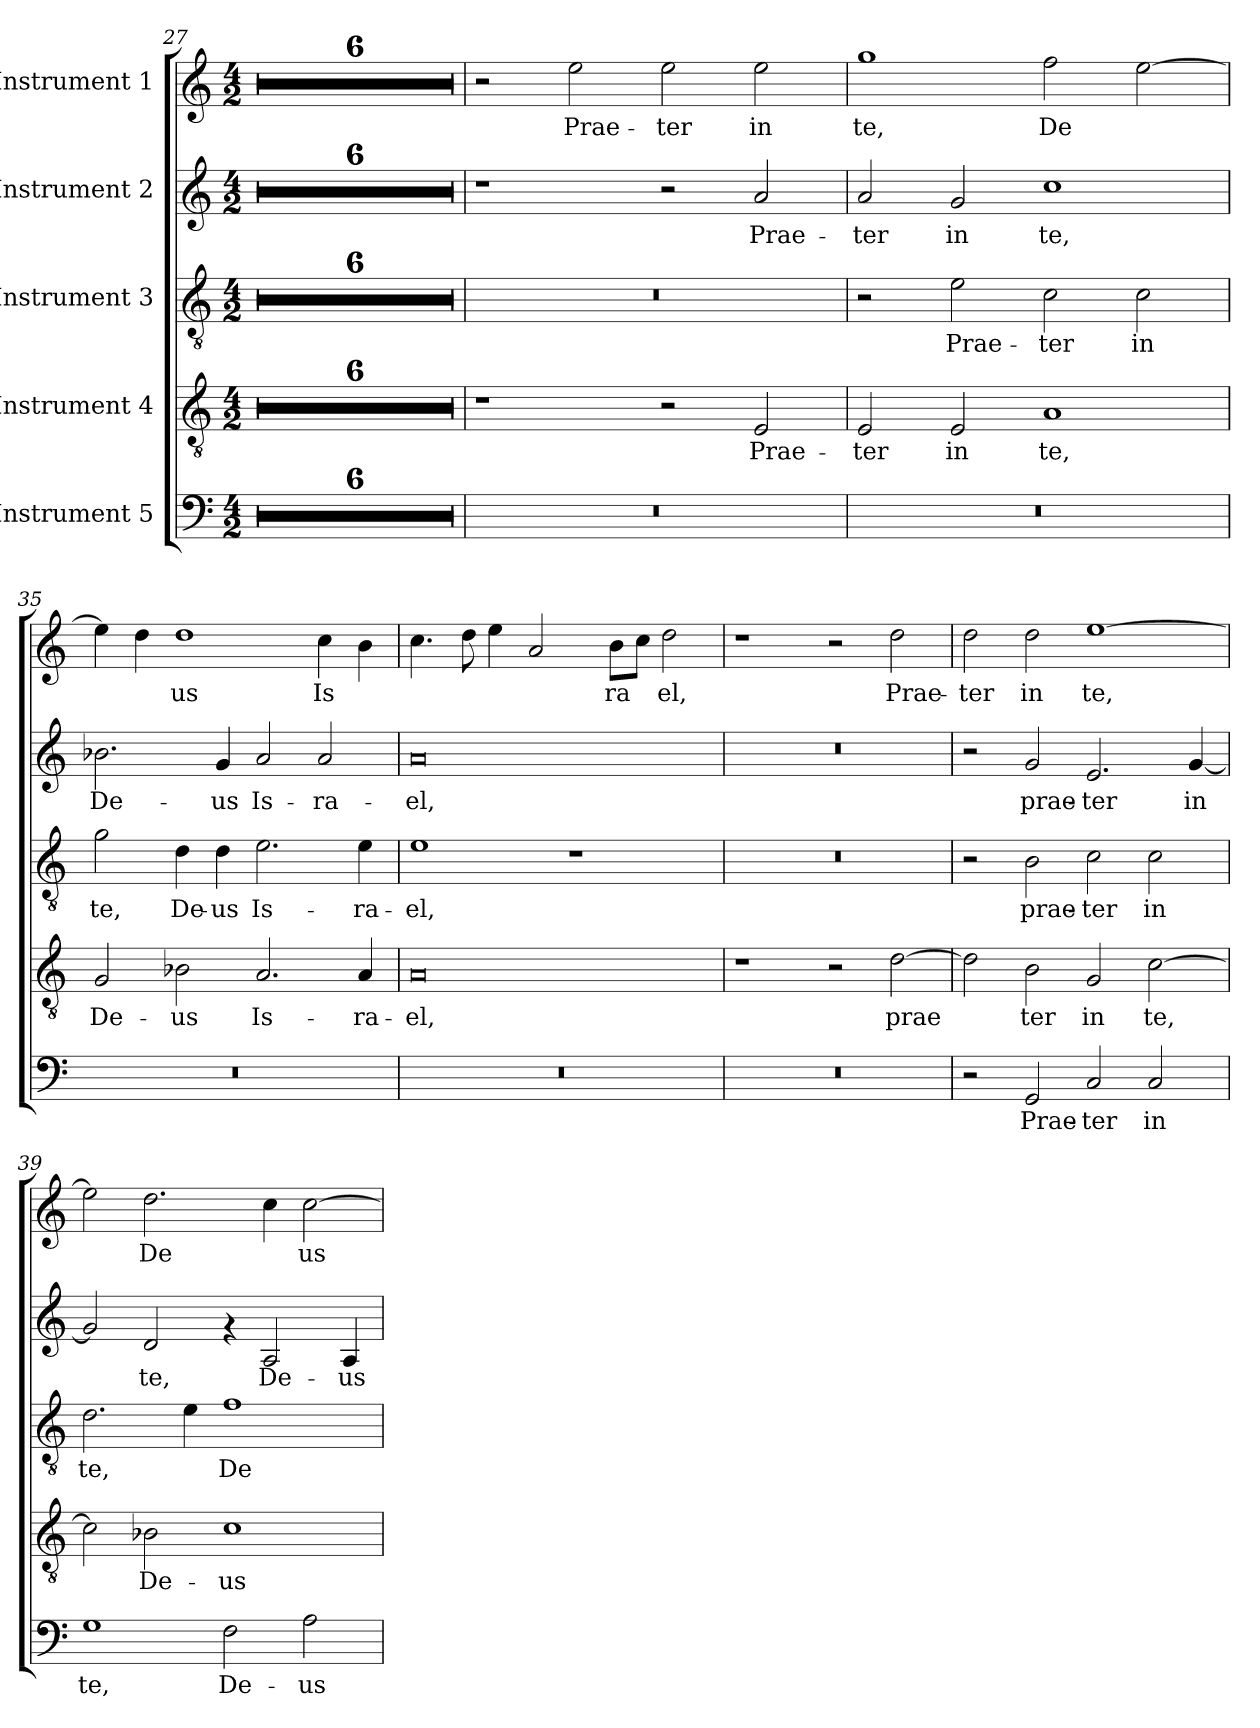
**kern	**text	**kern	**text	**kern	**text	**kern	**text	**kern	**text
*part5	*part5	*part4	*part4	*part3	*part3	*part2	*part2	*part1	*part1
*staff5	*staff5	*staff4	*staff4	*staff3	*staff3	*staff2	*staff2	*staff1	*staff1
*I"Instrument 5	*	*I"Instrument 4	*	*I"Instrument 3	*	*I"Instrument 2	*	*I"Instrument 1	*
*clefF4	*	*clefGv2	*	*clefGv2	*	*clefG2	*	*clefG2	*
*k[]	*	*k[]	*	*k[]	*	*k[]	*	*k[]	*
*C:	*	*C:	*	*C:	*	*C:	*	*C:	*
*M4/2	*	*M4/2	*	*M4/2	*	*M4/2	*	*M4/2	*
=27	=27	=27	=27	=27	=27	=27	=27	=27	=27
0r	.	0r	.	0r	.	0r	.	0r	.
=28	=28	=28	=28	=28	=28	=28	=28	=28	=28
0r	.	0r	.	0r	.	0r	.	0r	.
=29	=29	=29	=29	=29	=29	=29	=29	=29	=29
0r	.	0r	.	0r	.	0r	.	0r	.
=30	=30	=30	=30	=30	=30	=30	=30	=30	=30
0r	.	0r	.	0r	.	0r	.	0r	.
=31	=31	=31	=31	=31	=31	=31	=31	=31	=31
0r	.	0r	.	0r	.	0r	.	0r	.
=32	=32	=32	=32	=32	=32	=32	=32	=32	=32
0r	.	0r	.	0r	.	0r	.	0r	.
=33	=33	=33	=33	=33	=33	=33	=33	=33	=33
0r	.	1r	.	0r	.	1r	.	2r	.
!	!	!	!	!	!	!	!	!	!LO:LY:b:cj
.	.	.	.	.	.	.	.	2ee\	Prae-
!	!	!	!	!	!	!	!	!	!LO:LY:b:cj
.	.	2r	.	.	.	2r	.	2ee\	-ter
!	!	!	!LO:LY:b:cj	!	!	!	!LO:LY:b:cj	!	!LO:LY:b:cj
.	.	2E/	Prae-	.	.	2a/	Prae-	2ee\	in
=34	=34	=34	=34	=34	=34	=34	=34	=34	=34
!	!	!	!LO:LY:b:cj	!	!	!	!LO:LY:b:cj	!	!LO:LY:b:cj
0r	.	2E/	-ter	2r	.	2a/	-ter	1gg	te,
!	!	!	!LO:LY:b:cj	!	!LO:LY:b:cj	!	!LO:LY:b:cj	!	!
.	.	2E/	in	2e\	Prae-	2g/	in	.	.
!	!	!	!LO:LY:b:cj	!	!LO:LY:b:cj	!	!LO:LY:b:cj	!	!LO:LY:b:cj
.	.	1A	te,	2c\	-ter	1cc	te,	2ff\	De-
!	!	!	!	!	!LO:LY:b:cj	!	!	!	!LO:LY:b:cj
.	.	.	.	2c\	in	.	.	[>2ee\	--
=35	=35	=35	=35	=35	=35	=35	=35	=35	=35
!	!	!	!LO:LY:b:cj	!	!LO:LY:b:cj	!	!LO:LY:b:cj	!	!LO:LY:b:cj
0r	.	2G/	De-	2g\	te,	2.b-X\	De-	4ee\]	--
!	!	!	!	!	!	!	!	!	!LO:LY:b:cj
.	.	.	.	.	.	.	.	4dd\	--
!	!	!	!LO:LY:b:cj	!	!LO:LY:b:cj	!	!	!	!LO:LY:b:cj
.	.	2B-X\	-us	4d\	De-	.	.	1dd	-us
!	!	!	!	!	!LO:LY:b:cj	!	!LO:LY:b:cj	!	!
.	.	.	.	4d\	-us	4g/	-us	.	.
!	!	!	!LO:LY:b:cj	!	!LO:LY:b:cj	!	!LO:LY:b:cj	!	!
.	.	2.A/	Is-	2.e\	Is-	2a/	Is-	.	.
!	!	!	!	!	!	!	!LO:LY:b:cj	!	!LO:LY:b:cj
.	.	.	.	.	.	2a/	-ra-	4cc\	Is-
!	!	!	!LO:LY:b:cj	!	!LO:LY:b:cj	!	!	!	!LO:LY:b:cj
.	.	4A/	-ra-	4e\	-ra-	.	.	4b\	--
=36	=36	=36	=36	=36	=36	=36	=36	=36	=36
!	!	!	!LO:LY:b:cj	!	!LO:LY:b:cj	!	!LO:LY:b:cj	!	!LO:LY:b:cj
0r	.	0A	-el,	1e	-el,	0a	-el,	4.cc\	--
!	!	!	!	!	!	!	!	!	!LO:LY:b:cj
.	.	.	.	.	.	.	.	8dd\	--
!	!	!	!	!	!	!	!	!	!LO:LY:b:cj
.	.	.	.	.	.	.	.	4ee\	--
!	!	!	!	!	!	!	!	!	!LO:LY:b:cj
.	.	.	.	.	.	.	.	2a/	--
.	.	.	.	1r	.	.	.	.	.
!	!	!	!	!	!	!	!	!	!LO:LY:b:cj
.	.	.	.	.	.	.	.	8b\L	-ra-
!	!	!	!	!	!	!	!	!	!LO:LY:b:cj
.	.	.	.	.	.	.	.	8cc\J	--
!	!	!	!	!	!	!	!	!	!LO:LY:b:cj
.	.	.	.	.	.	.	.	2dd\	-el,
!!LO:LB:g=z
=37	=37	=37	=37	=37	=37	=37	=37	=37	=37
0r	.	1r	.	0r	.	0r	.	1r	.
.	.	2r	.	.	.	.	.	2r	.
!	!	!	!LO:LY:b:cj	!	!	!	!	!	!LO:LY:b:cj
.	.	[>2d\	prae-	.	.	.	.	2dd\	Prae-
=38	=38	=38	=38	=38	=38	=38	=38	=38	=38
!	!	!	!LO:LY:b:cj	!	!	!	!	!	!LO:LY:b:cj
2r	.	2d\]	--	2r	.	2r	.	2dd\	-ter
!	!LO:LY:b:cj	!	!LO:LY:b:cj	!	!LO:LY:b:cj	!	!LO:LY:b:cj	!	!LO:LY:b:cj
2GG/	Prae-	2B\	-ter	2B\	prae-	2g/	prae-	2dd\	in
!	!LO:LY:b:cj	!	!LO:LY:b:cj	!	!LO:LY:b:cj	!	!LO:LY:b:cj	!	!LO:LY:b:cj
2C/	-ter	2G/	in	2c\	-ter	2.e/	-ter	[>1ee	te,
!	!LO:LY:b:cj	!	!LO:LY:b:cj	!	!LO:LY:b:cj	!	!	!	!
2C/	in	[>2c\	te,	2c\	in	.	.	.	.
!	!	!	!	!	!	!	!LO:LY:b:cj	!	!
.	.	.	.	.	.	[<4g/	in	.	.
=39	=39	=39	=39	=39	=39	=39	=39	=39	=39
!	!LO:LY:b:cj	!	!LO:LY:b:cj	!	!LO:LY:b:cj	!	!LO:LY:b:cj	!	!LO:LY:b:cj
1G	te,	2c\]	.	2.d\	te,	2g/]	.	2ee\]	.
!	!	!	!LO:LY:b:cj	!	!	!	!LO:LY:b:cj	!	!LO:LY:b:cj
.	.	2B-\	De-	.	.	2d/	te,	2.dd\	De-
!	!	!	!	!	!LO:LY:b:cj	!	!	!	!
.	.	.	.	4e\	.	.	.	.	.
!	!LO:LY:b:cj	!	!LO:LY:b:cj	!	!LO:LY:b:cj	!	!	!	!
2F\	De-	1c	-us	1f	De-	4rf	.	.	.
!	!	!	!	!	!	!	!LO:LY:b:cj	!	!LO:LY:b:cj
.	.	.	.	.	.	2A/	De-	4cc\	--
!	!LO:LY:b:cj	!	!	!	!	!	!	!	!LO:LY:b:cj
2A\	-us	.	.	.	.	.	.	[>2cc\	-us
!	!	!	!	!	!	!	!LO:LY:b:cj	!	!
.	.	.	.	.	.	4A/	-us	.	.
=	=	=	=	=	=	=	=	=	=
*-	*-	*-	*-	*-	*-	*-	*-	*-	*-
